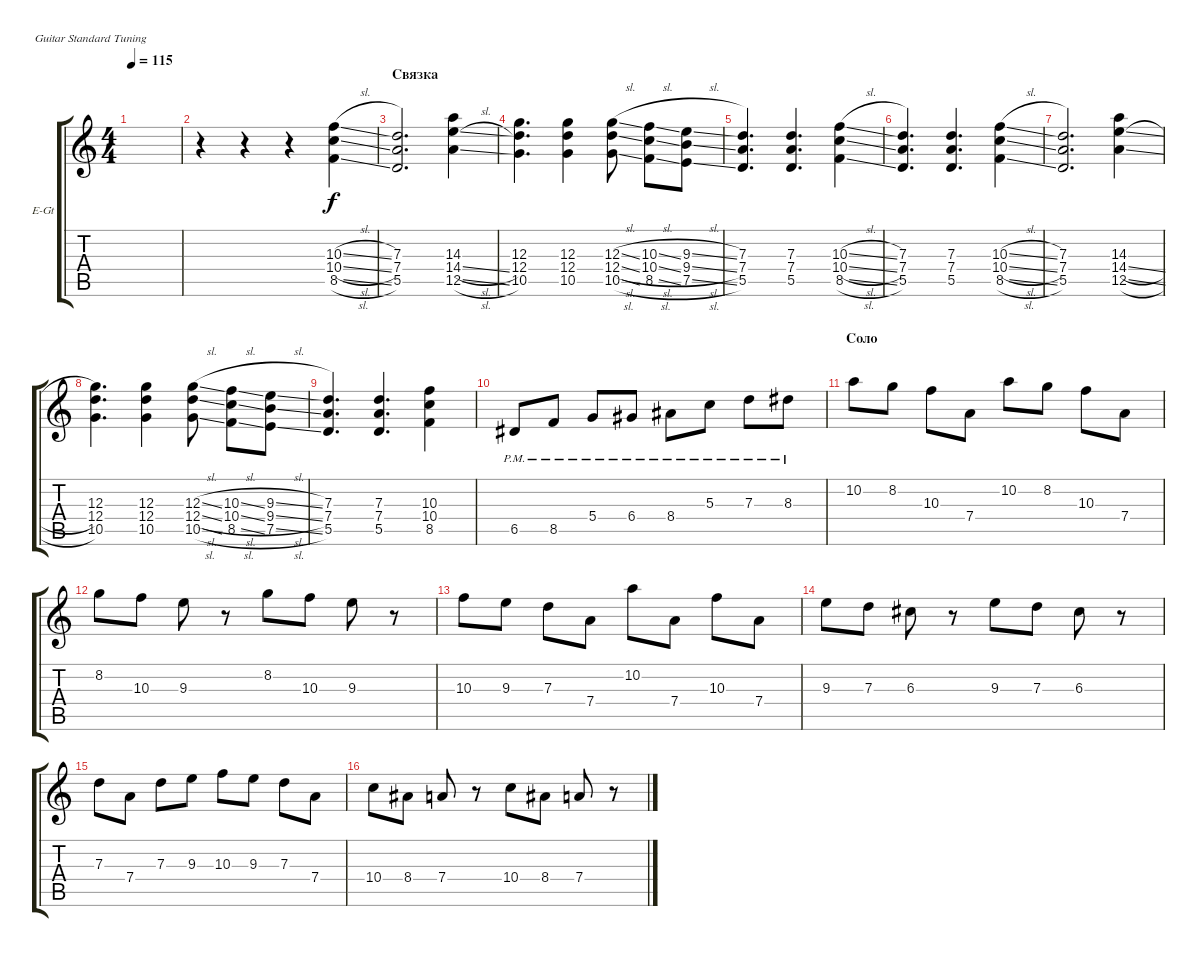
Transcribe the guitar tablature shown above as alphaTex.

\defaultSystemsLayout 4
\bracketExtendMode groupsimilarinstruments
\firstSystemTrackNameOrientation horizontal
\otherSystemsTrackNameOrientation horizontal
\track ("Г.Каспарян Overdrive" "E-Gt") {instrument distortionguitar}
\staff {score tabs}
\tuning (E4 B3 G3 D3 A2 E2)
\ts (4 4)
\tempo 115
\clef g2
\scale
0.333333
\ks c
|
\scale
0.333333 r.4 r.4 r.4 (8.5{sl} 10.4{sl} 10.3{sl}).4 |
\section ("" "Связка")
\scale
0.333333 (5.5 7.4 7.3).2{d} (12.5{sl} 14.4{sl} 14.3).4 |
\scale
0.333333 (10.5 12.4 12.3).4{d} (10.5 12.4 12.3).4 (10.5{sl} 12.4{sl} 12.3{sl}).8 (8.5{sl} 10.4{sl} 10.3{sl}).8 (7.5{sl} 9.4{sl} 9.3{sl}).8 |
\scale
0.333333 (5.5 7.4 7.3).4{d} (5.5 7.4 7.3).4{d} (8.5{sl} 10.4{sl} 10.3{sl}).4 |
\scale
0.333333 (5.5 7.4 7.3).4{d} (5.5 7.4 7.3).4{d} (8.5{sl} 10.4{sl} 10.3{sl}).4 |
\scale
0.333333 (5.5 7.4 7.3).2{d} (12.5{sl} 14.4{sl} 14.3).4 |
\scale
0.333333 (10.5 12.4 12.3).4{d} (10.5 12.4 12.3).4 (10.5{sl} 12.4{sl} 12.3{sl}).8 (8.5{sl} 10.4{sl} 10.3{sl}).8 (7.5{sl} 9.4{sl} 9.3{sl}).8 |
\scale
0.333333 (5.5 7.4 7.3).4{d} (5.5 7.4 7.3).4{d} (10.4 10.3 8.5).4 |
\scale
0.333333 6.5{pm}.8 8.5{pm}.8 5.4{pm}.8 6.4{pm}.8 8.4{pm}.8 5.3{pm}.8 7.3{pm}.8 8.3{pm}.8 |
\section ("" "Соло")
\scale
0.333333 10.2.8 8.2.8 10.3.8 7.4.8 10.2.8 8.2.8 10.3.8 7.4.8 |
\scale
0.333333 8.2.8 10.3.8 9.3.8 r.8 8.2.8 10.3.8 9.3.8 r.8 |
\scale
0.333333 10.3.8 9.3.8 7.3.8 7.4.8 10.2.8 7.4.8 10.3.8 7.4.8 |
\scale
0.333333 9.3.8 7.3.8 6.3.8 r.8 9.3.8 7.3.8 6.3.8 r.8 |
\scale
0.333333 7.3.8 7.4.8 7.3.8 9.3.8 10.3.8 9.3.8 7.3.8 7.4.8 |
10.4.8 8.4.8 7.4.8 r.8 10.4.8 8.4.8 7.4.8 r.8
